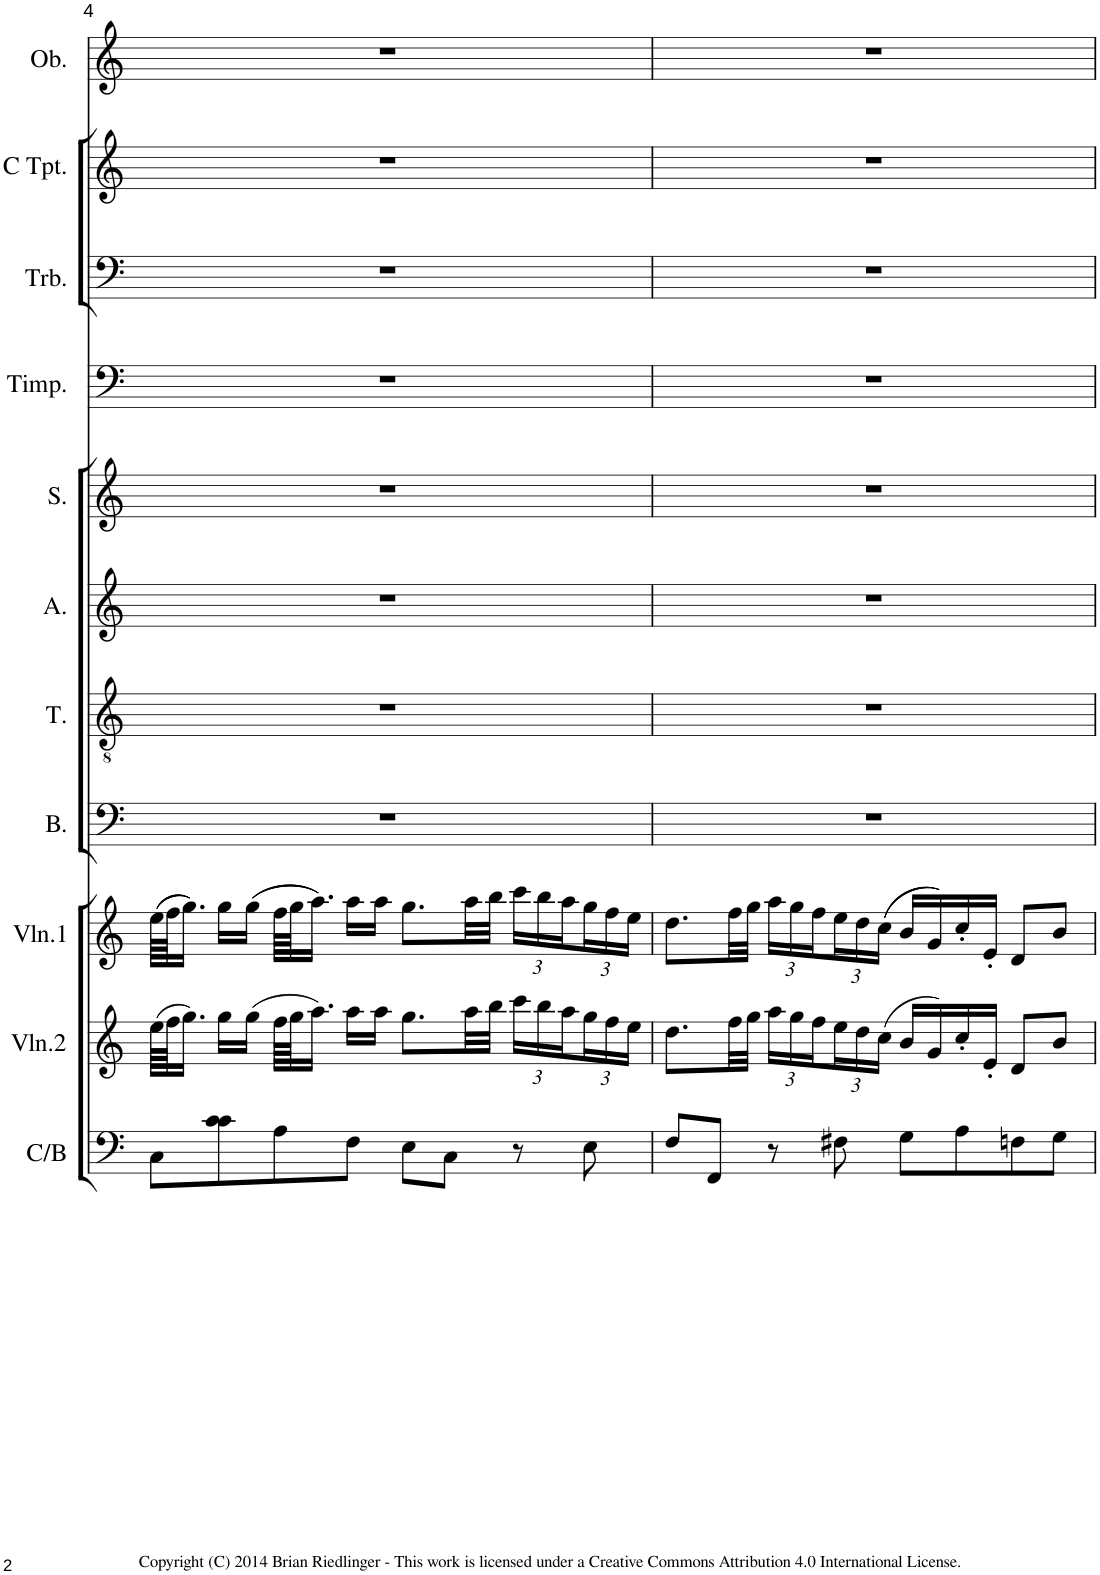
**kern	**kern	**kern	**kern	**kern	**kern	**kern	**kern	**kern	**kern	**kern
*part11	*part10	*part9	*part8	*part7	*part6	*part5	*part4	*part3	*part2	*part1
*staff11	*staff10	*staff9	*staff8	*staff7	*staff6	*staff5	*staff4	*staff3	*staff2	*staff1
*I"Cello/Bass	*I"Violin 2	*I"Violin 1	*I"Bass	*I"Tenor	*I"Alto	*I"Soprano	*I"Timpani	*I"Trombone	*I"C Trumpet	*I"Oboe
*I'C/B	*I'Vln.2	*I'Vln.1	*I'B.	*I'T.	*I'A.	*I'S.	*I'Timp.	*I'Trb.	*I'C Tpt.	*I'Ob.
!!LO:PB:g=z
*clefF4	*clefG2	*clefG2	*clefF4	*clefGv2	*clefG2	*clefG2	*clefF4	*clefF4	*clefG2	*clefG2
*k[]	*k[]	*k[]	*k[]	*k[]	*k[]	*k[]	*k[]	*k[]	*k[]	*k[]
*M4/4	*M4/4	*M4/4	*M4/4	*M4/4	*M4/4	*M4/4	*M4/4	*M4/4	*M4/4	*M4/4
*met(c)	*met(c)	*met(c)	*met(c)	*met(c)	*met(c)	*met(c)	*met(c)	*met(c)	*met(c)	*met(c)
=4	=4	=4	=4	=4	=4	=4	=4	=4	=4	=4
8C\L	(64ee\LLLL	((64ee\LLLL	1r	1r	1r	1r	1r	1r	1r	1r
.	64ff\JJ	64ff\JJ	.	.	.	.	.	.	.	.
.	16.gg\JJ)	16.gg\JJ))	.	.	.	.	.	.	.	.
8c\ 8c\	16gg\LL	16gg\LL	.	.	.	.	.	.	.	.
.	(16gg\JJ	((16gg\JJ	.	.	.	.	.	.	.	.
8A\	64ff\LLLL	64ff\LLLL	.	.	.	.	.	.	.	.
.	64gg\JJ	64gg\JJ	.	.	.	.	.	.	.	.
.	16.aa\JJ)	16.aa\JJ))	.	.	.	.	.	.	.	.
8F\J	16aa\LL	16aa\LL	.	.	.	.	.	.	.	.
.	16aa\JJ	16aa\JJ	.	.	.	.	.	.	.	.
8E\L	8.gg\L	8.gg\L	.	.	.	.	.	.	.	.
8C\J	.	.	.	.	.	.	.	.	.	.
.	32aa\LL	32aa\LL	.	.	.	.	.	.	.	.
.	32bb\JJJ	32bb\JJJ	.	.	.	.	.	.	.	.
*	*Xbrackettup	*Xbrackettup	*	*	*	*	*	*	*	*
8r	24ccc\LL	24ccc\LL	.	.	.	.	.	.	.	.
.	24bb\	24bb\	.	.	.	.	.	.	.	.
.	24aa\	24aa\	.	.	.	.	.	.	.	.
8E\	24gg\	24gg\	.	.	.	.	.	.	.	.
.	24ff\	24ff\	.	.	.	.	.	.	.	.
.	24ee\JJ	24ee\JJ	.	.	.	.	.	.	.	.
=5	=5	=5	=5	=5	=5	=5	=5	=5	=5	=5
8F/L	8.dd\L	8.dd\L	1r	1r	1r	1r	1r	1r	1r	1r
8FF/J	.	.	.	.	.	.	.	.	.	.
.	32ff\LL	32ff\LL	.	.	.	.	.	.	.	.
.	32gg\JJJ	32gg\JJJ	.	.	.	.	.	.	.	.
8r	24aa\LL	24aa\LL	.	.	.	.	.	.	.	.
.	24gg\	24gg\	.	.	.	.	.	.	.	.
.	24ff\	24ff\	.	.	.	.	.	.	.	.
8F#X\	24ee\	24ee\	.	.	.	.	.	.	.	.
.	24dd\	24dd\	.	.	.	.	.	.	.	.
.	(24cc\JJ	((24cc\JJ	.	.	.	.	.	.	.	.
8G\L	16b/LL	16b/LL	.	.	.	.	.	.	.	.
.	16g/)	16g/))	.	.	.	.	.	.	.	.
8A\	16cc'/	16cc'/	.	.	.	.	.	.	.	.
.	16e'/JJ	16e'/JJ	.	.	.	.	.	.	.	.
8Fn\	8d/L	8d/L	.	.	.	.	.	.	.	.
8G\J	8b/J	8b/J	.	.	.	.	.	.	.	.
=	=	=	=	=	=	=	=	=	=	=
*-	*-	*-	*-	*-	*-	*-	*-	*-	*-	*-
